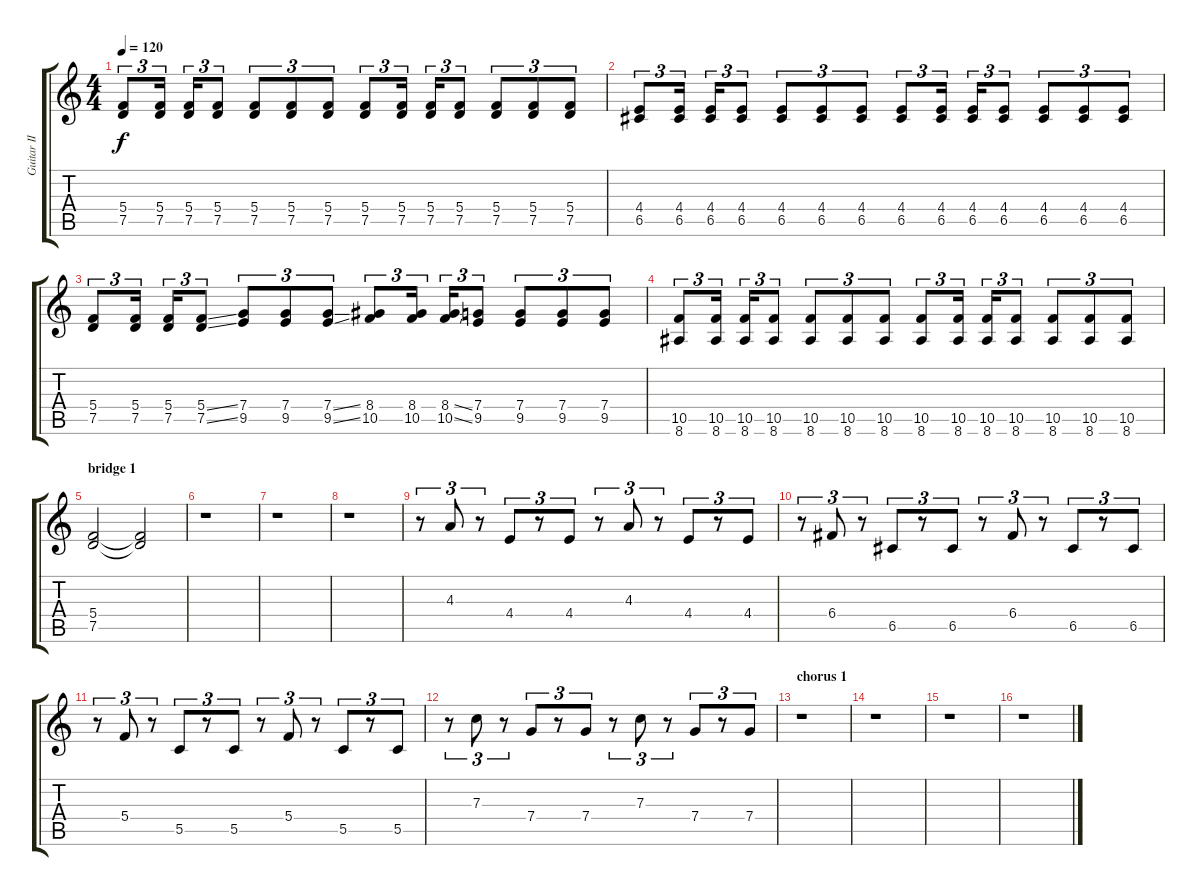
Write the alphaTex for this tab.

\track ("Guitar II" "Guitar II") {instrument distortionguitar}
\staff {score tabs}
\tuning (D4 A3 F3 C3 G2 D2) {hide}
\ts (4 4)
\tempo 120
\clef g2
\ks c
(5.4 7.5).8{tu (3 2) dy f} (5.4 7.5).16{tu (3 2)} (5.4 7.5).16{tu (3 2)} (5.4 7.5).8{tu (3 2)} (5.4 7.5).8{tu (3 2)} (5.4 7.5).8{tu (3 2)} (5.4 7.5).8{tu (3 2)} (5.4 7.5).8{tu (3 2)} (5.4 7.5).16{tu (3 2)} (5.4 7.5).16{tu (3 2)} (5.4 7.5).8{tu (3 2)} (5.4 7.5).8{tu (3 2)} (5.4 7.5).8{tu (3 2)} (5.4 7.5).8{tu (3 2)} |
(4.4 6.5).8{tu (3 2)} (4.4 6.5).16{tu (3 2)} (4.4 6.5).16{tu (3 2)} (4.4 6.5).8{tu (3 2)} (4.4 6.5).8{tu (3 2)} (4.4 6.5).8{tu (3 2)} (4.4 6.5).8{tu (3 2)} (4.4 6.5).8{tu (3 2)} (4.4 6.5).16{tu (3 2)} (4.4 6.5).16{tu (3 2)} (4.4 6.5).8{tu (3 2)} (4.4 6.5).8{tu (3 2)} (4.4 6.5).8{tu (3 2)} (4.4 6.5).8{tu (3 2)} |
(5.4 7.5).8{tu (3 2)} (5.4 7.5).16{tu (3 2)} (5.4 7.5).16{tu (3 2)} (5.4{ss} 7.5{ss}).8{tu (3 2)} (7.4 9.5).8{tu (3 2)} (7.4 9.5).8{tu (3 2)} (7.4{ss} 9.5{ss}).8{tu (3 2)} (8.4 10.5).8{tu (3 2)} (8.4 10.5).16{tu (3 2)} (8.4{ss} 10.5{ss}).16{tu (3 2)} (7.4 9.5).8{tu (3 2)} (7.4 9.5).8{tu (3 2)} (7.4 9.5).8{tu (3 2)} (7.4 9.5).8{tu (3 2)} |
(10.5 8.6).8{tu (3 2)} (10.5 8.6).16{tu (3 2)} (10.5 8.6).16{tu (3 2)} (10.5 8.6).8{tu (3 2)} (10.5 8.6).8{tu (3 2)} (10.5 8.6).8{tu (3 2)} (10.5 8.6).8{tu (3 2)} (10.5 8.6).8{tu (3 2)} (10.5 8.6).16{tu (3 2)} (10.5 8.6).16{tu (3 2)} (10.5 8.6).8{tu (3 2)} (10.5 8.6).8{tu (3 2)} (10.5 8.6).8{tu (3 2)} (10.5 8.6).8{tu (3 2)} |
\section ("" "bridge 1")
(5.4 7.5).2 (5.4{t} 7.5{t}).2{volume 0} |
r.1 |
r.1 |
r.1 |
r.8{tu (3 2) volume 9} 4.3.8{tu (3 2)} r.8{tu (3 2)} 4.4.8{tu (3 2)} r.8{tu (3 2)} 4.4.8{tu (3 2)} r.8{tu (3 2)} 4.3.8{tu (3 2)} r.8{tu (3 2)} 4.4.8{tu (3 2)} r.8{tu (3 2)} 4.4.8{tu (3 2)} |
r.8{tu (3 2)} 6.4.8{tu (3 2)} r.8{tu (3 2)} 6.5.8{tu (3 2)} r.8{tu (3 2)} 6.5.8{tu (3 2)} r.8{tu (3 2)} 6.4.8{tu (3 2)} r.8{tu (3 2)} 6.5.8{tu (3 2)} r.8{tu (3 2)} 6.5.8{tu (3 2)} |
r.8{tu (3 2)} 5.4.8{tu (3 2)} r.8{tu (3 2)} 5.5.8{tu (3 2)} r.8{tu (3 2)} 5.5.8{tu (3 2)} r.8{tu (3 2)} 5.4.8{tu (3 2)} r.8{tu (3 2)} 5.5.8{tu (3 2)} r.8{tu (3 2)} 5.5.8{tu (3 2)} |
r.8{tu (3 2)} 7.3.8{tu (3 2)} r.8{tu (3 2)} 7.4.8{tu (3 2)} r.8{tu (3 2)} 7.4.8{tu (3 2)} r.8{tu (3 2)} 7.3.8{tu (3 2)} r.8{tu (3 2)} 7.4.8{tu (3 2)} r.8{tu (3 2)} 7.4.8{tu (3 2)} |
\section ("" "chorus 1")
r.1 |
r.1 |
r.1 |
r.1
